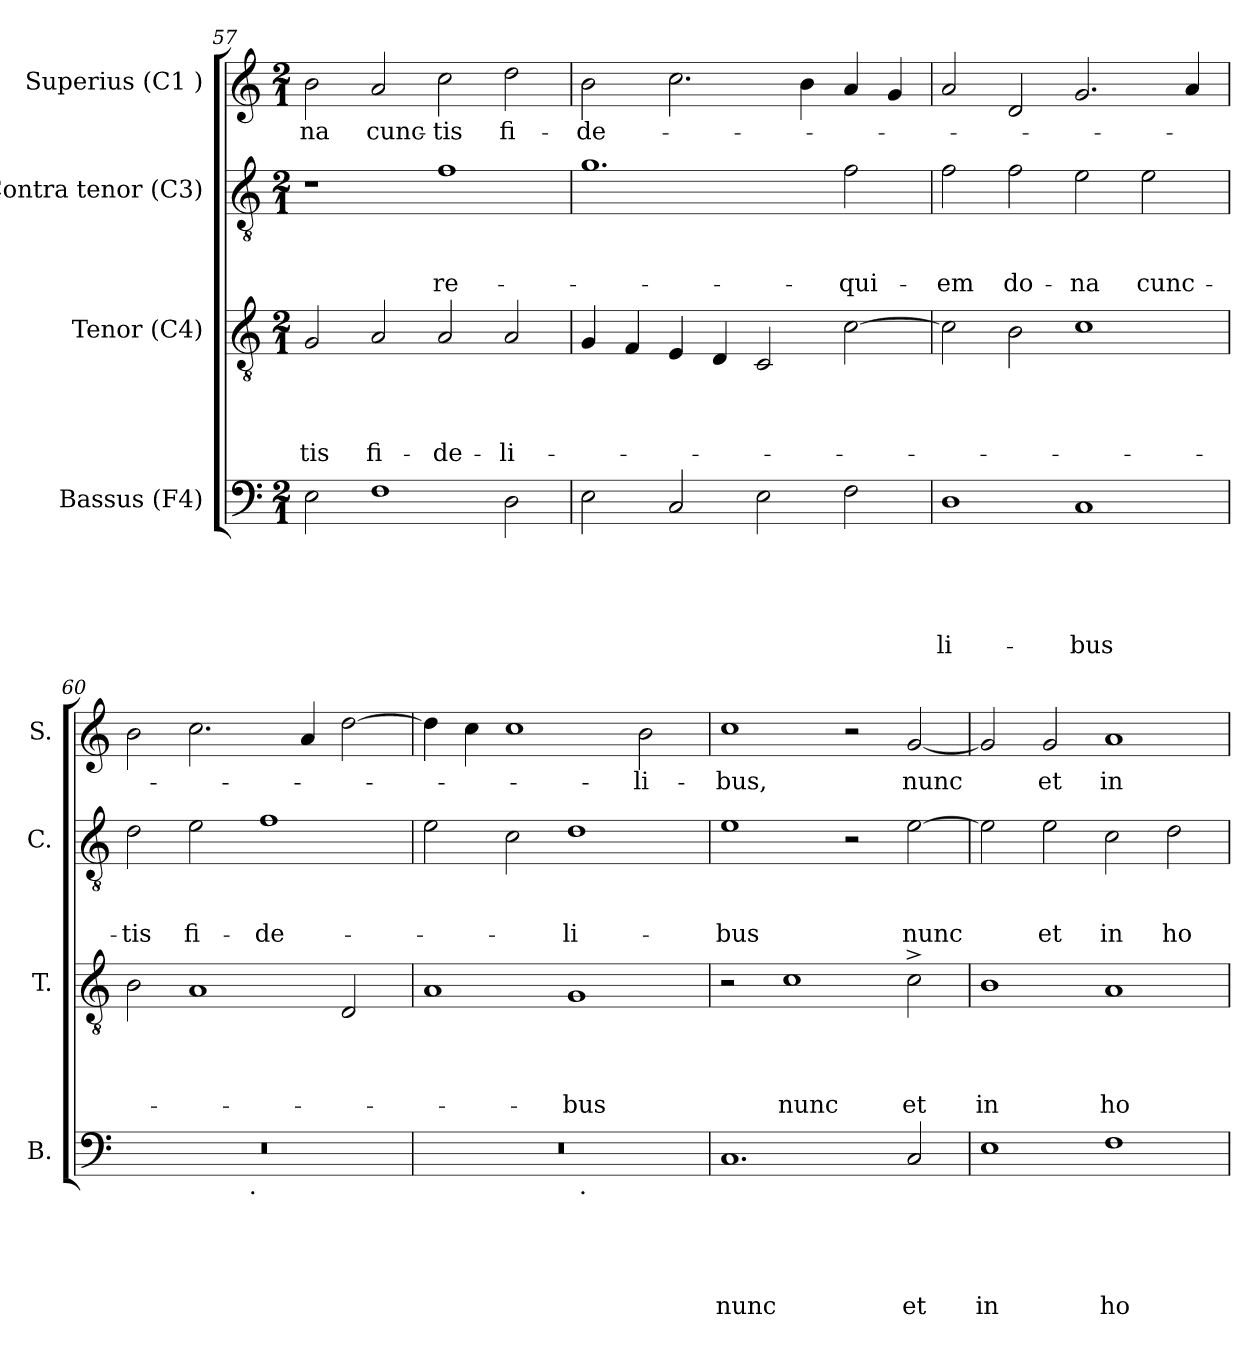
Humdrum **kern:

**kern	**text	**text	**text	**text	**text	**kern	**text	**text	**text	**text	**kern	**text	**text	**text	**kern	**text
*part4	*part4	*part4	*part4	*part4	*part4	*part3	*part3	*part3	*part3	*part3	*part2	*part2	*part2	*part2	*part1	*part1
*staff4	*staff4	*staff4	*staff4	*staff4	*staff4	*staff3	*staff3	*staff3	*staff3	*staff3	*staff2	*staff2	*staff2	*staff2	*staff1	*staff1
*I"Bassus (F4)	*	*	*	*	*	*I"Tenor (C4)	*	*	*	*	*I"Contra tenor (C3)	*	*	*	*I"Superius (C1 )	*
*I'B.	*	*	*	*	*	*I'T.	*	*	*	*	*I'C.	*	*	*	*I'S.	*
!!LO:LB:g=z
*clefF4	*	*	*	*	*	*clefGv2	*	*	*	*	*clefGv2	*	*	*	*clefG2	*
*k[]	*	*	*	*	*	*k[]	*	*	*	*	*k[]	*	*	*	*k[]	*
*C:	*	*	*	*	*	*C:	*	*	*	*	*C:	*	*	*	*C:	*
*M2/1	*	*	*	*	*	*M2/1	*	*	*	*	*M2/1	*	*	*	*M2/1	*
=57	=57	=57	=57	=57	=57	=57	=57	=57	=57	=57	=57	=57	=57	=57	=57	=57
!	!	!	!	!	!	!	!	!	!	!LO:LY:b	!	!	!	!	!	!LO:LY:b
2E\	.	.	.	.	.	2G/	.	.	.	-tis	1r	.	.	.	2b\	-na
!	!	!	!	!	!	!	!	!	!	!LO:LY:b	!	!	!	!	!	!LO:LY:b
1F	.	.	.	.	.	2A/	.	.	.	fi-	.	.	.	.	2a/	cunc-
!	!	!	!	!	!	!	!	!	!	!LO:LY:b	!	!	!	!LO:LY:b	!	!LO:LY:b
.	.	.	.	.	.	2A/	.	.	.	-de-	1f	.	.	re-	2cc\	-tis
!	!	!	!	!	!	!	!	!	!	!LO:LY:b	!	!	!	!	!	!LO:LY:b
2D\	.	.	.	.	.	2A/	.	.	.	-li-	.	.	.	.	2dd\	fi-
=58	=58	=58	=58	=58	=58	=58	=58	=58	=58	=58	=58	=58	=58	=58	=58	=58
!	!	!	!	!	!	!	!	!	!	!	!	!	!	!	!	!LO:LY:b
2E\	.	.	.	.	.	4G/	.	.	.	.	1.g	.	.	.	2b\	-de-
.	.	.	.	.	.	4F/	.	.	.	.	.	.	.	.	.	.
2C/	.	.	.	.	.	4E/	.	.	.	.	.	.	.	.	2.cc\	.
.	.	.	.	.	.	4D/	.	.	.	.	.	.	.	.	.	.
2E\	.	.	.	.	.	2C/	.	.	.	.	.	.	.	.	.	.
.	.	.	.	.	.	.	.	.	.	.	.	.	.	.	4b\	.
!	!	!	!	!	!	!	!	!	!	!	!	!	!	!LO:LY:b	!	!
2F\	.	.	.	.	.	[>2c\	.	.	.	.	2f\	.	.	-qui-	4a/	.
.	.	.	.	.	.	.	.	.	.	.	.	.	.	.	4g/	.
=59	=59	=59	=59	=59	=59	=59	=59	=59	=59	=59	=59	=59	=59	=59	=59	=59
!	!	!	!	!	!LO:LY:b:rj	!	!	!	!	!	!	!	!	!LO:LY:b	!	!
1D	.	.	.	.	-li-	2c\]	.	.	.	.	2f\	.	.	-em	2a/	.
!	!	!	!	!	!	!	!	!	!	!	!	!	!	!LO:LY:b	!	!
.	.	.	.	.	.	2B\	.	.	.	.	2f\	.	.	do-	2d/	.
!	!	!	!	!	!LO:LY:b	!	!	!	!	!	!	!	!	!LO:LY:b	!	!
1C	.	.	.	.	-bus	1c	.	.	.	.	2e\	.	.	-na	2.g/	.
!	!	!	!	!	!	!	!	!	!	!	!	!	!	!LO:LY:b	!	!
.	.	.	.	.	.	.	.	.	.	.	2e\	.	.	cunc-	.	.
.	.	.	.	.	.	.	.	.	.	.	.	.	.	.	4a/	.
=60	=60	=60	=60	=60	=60	=60	=60	=60	=60	=60	=60	=60	=60	=60	=60	=60
!	!	!	!	!	!	!	!	!	!	!	!	!	!	!LO:LY:b	!	!
*^	*	*	*	*	*	*	*	*	*	*	*	*	*	*	*	*
0r	2ryy	.	.	.	.	.	2B\	.	.	.	.	2d\	.	.	-tis	2b\	.
!	!	!	!	!	!	!	!	!	!	!	!	!	!	!	!LO:LY:b	!	!
.	4...ryy	.	.	.	.	.	1A	.	.	.	.	2e\	.	.	fi-	2.cc\	.
!	!LO:TX:b:t=.	!	!	!	!	!	!	!	!	!	!	!	!	!	!	!	!
.	1ryy	.	.	.	.	.	.	.	.	.	.	.	.	.	.	.	.
!	!	!	!	!	!	!	!	!	!	!	!	!	!	!	!LO:LY:b	!	!
.	.	.	.	.	.	.	.	.	.	.	.	1f	.	.	-de-	.	.
.	.	.	.	.	.	.	.	.	.	.	.	.	.	.	.	4a/	.
.	.	.	.	.	.	.	2D/	.	.	.	.	.	.	.	.	[>2dd\	.
.	32ryy	.	.	.	.	.	.	.	.	.	.	.	.	.	.	.	.
!!LO:PB:g=z
=61	=61	=61	=61	=61	=61	=61	=61	=61	=61	=61	=61	=61	=61	=61	=61	=61	=61
0r	1ryy	.	.	.	.	.	1A	.	.	.	.	2e\	.	.	.	4dd\]	.
.	.	.	.	.	.	.	.	.	.	.	.	.	.	.	.	4cc\	.
.	.	.	.	.	.	.	.	.	.	.	.	2c\	.	.	.	1cc	.
!	!	!	!	!	!	!	!	!	!	!	!LO:LY:b	!	!	!	!LO:LY:b:rj	!	!
.	32ryy	.	.	.	.	.	1G	.	.	.	-bus	1d	.	.	-li-	.	.
!	!LO:TX:b:t=.	!	!	!	!	!	!	!	!	!	!	!	!	!	!	!	!
.	2ryy	.	.	.	.	.	.	.	.	.	.	.	.	.	.	.	.
!	!	!	!	!	!	!	!	!	!	!	!	!	!	!	!	!	!LO:LY:b
.	.	.	.	.	.	.	.	.	.	.	.	.	.	.	.	2b\	-li-
.	4...ryy	.	.	.	.	.	.	.	.	.	.	.	.	.	.	.	.
=62	=62	=62	=62	=62	=62	=62	=62	=62	=62	=62	=62	=62	=62	=62	=62	=62	=62
!	!	!	!	!	!	!LO:LY:b	!	!	!	!	!	!	!	!	!LO:LY:b	!	!LO:LY:b
*v	*v	*	*	*	*	*	*	*	*	*	*	*	*	*	*	*	*
1.C	.	.	.	.	nunc	2r	.	.	.	.	1e	.	.	-bus	1cc	-bus,
!	!	!	!	!	!	!	!	!	!	!LO:LY:b	!	!	!	!	!	!
.	.	.	.	.	.	1c	.	.	.	nunc	.	.	.	.	.	.
.	.	.	.	.	.	.	.	.	.	.	2r	.	.	.	2r	.
!	!	!	!	!	!LO:LY:b	!	!	!	!	!LO:LY:b	!	!	!	!LO:LY:b	!	!LO:LY:b
2C/	.	.	.	.	et	2c^>\	.	.	.	et	[>2e\	.	.	nunc	[<2g/	nunc
=63	=63	=63	=63	=63	=63	=63	=63	=63	=63	=63	=63	=63	=63	=63	=63	=63
!	!	!	!	!	!LO:LY:b	!	!	!	!	!LO:LY:b	!	!	!	!	!	!
1E	.	.	.	.	in	1B	.	.	.	in	2e\]	.	.	.	2g/]	.
!	!	!	!	!	!	!	!	!	!	!	!	!	!	!LO:LY:b	!	!LO:LY:b
.	.	.	.	.	.	.	.	.	.	.	2e\	.	.	et	2g/	et
!	!	!	!	!	!LO:LY:b	!	!	!	!	!LO:LY:b	!	!	!	!LO:LY:b	!	!LO:LY:b
1F	.	.	.	.	ho-	1A	.	.	.	ho-	2c\	.	.	in	1a	in
!	!	!	!	!	!	!	!	!	!	!	!	!	!	!LO:LY:b	!	!
.	.	.	.	.	.	.	.	.	.	.	2d\	.	.	ho-	.	.
=	=	=	=	=	=	=	=	=	=	=	=	=	=	=	=	=
*-	*-	*-	*-	*-	*-	*-	*-	*-	*-	*-	*-	*-	*-	*-	*-	*-
